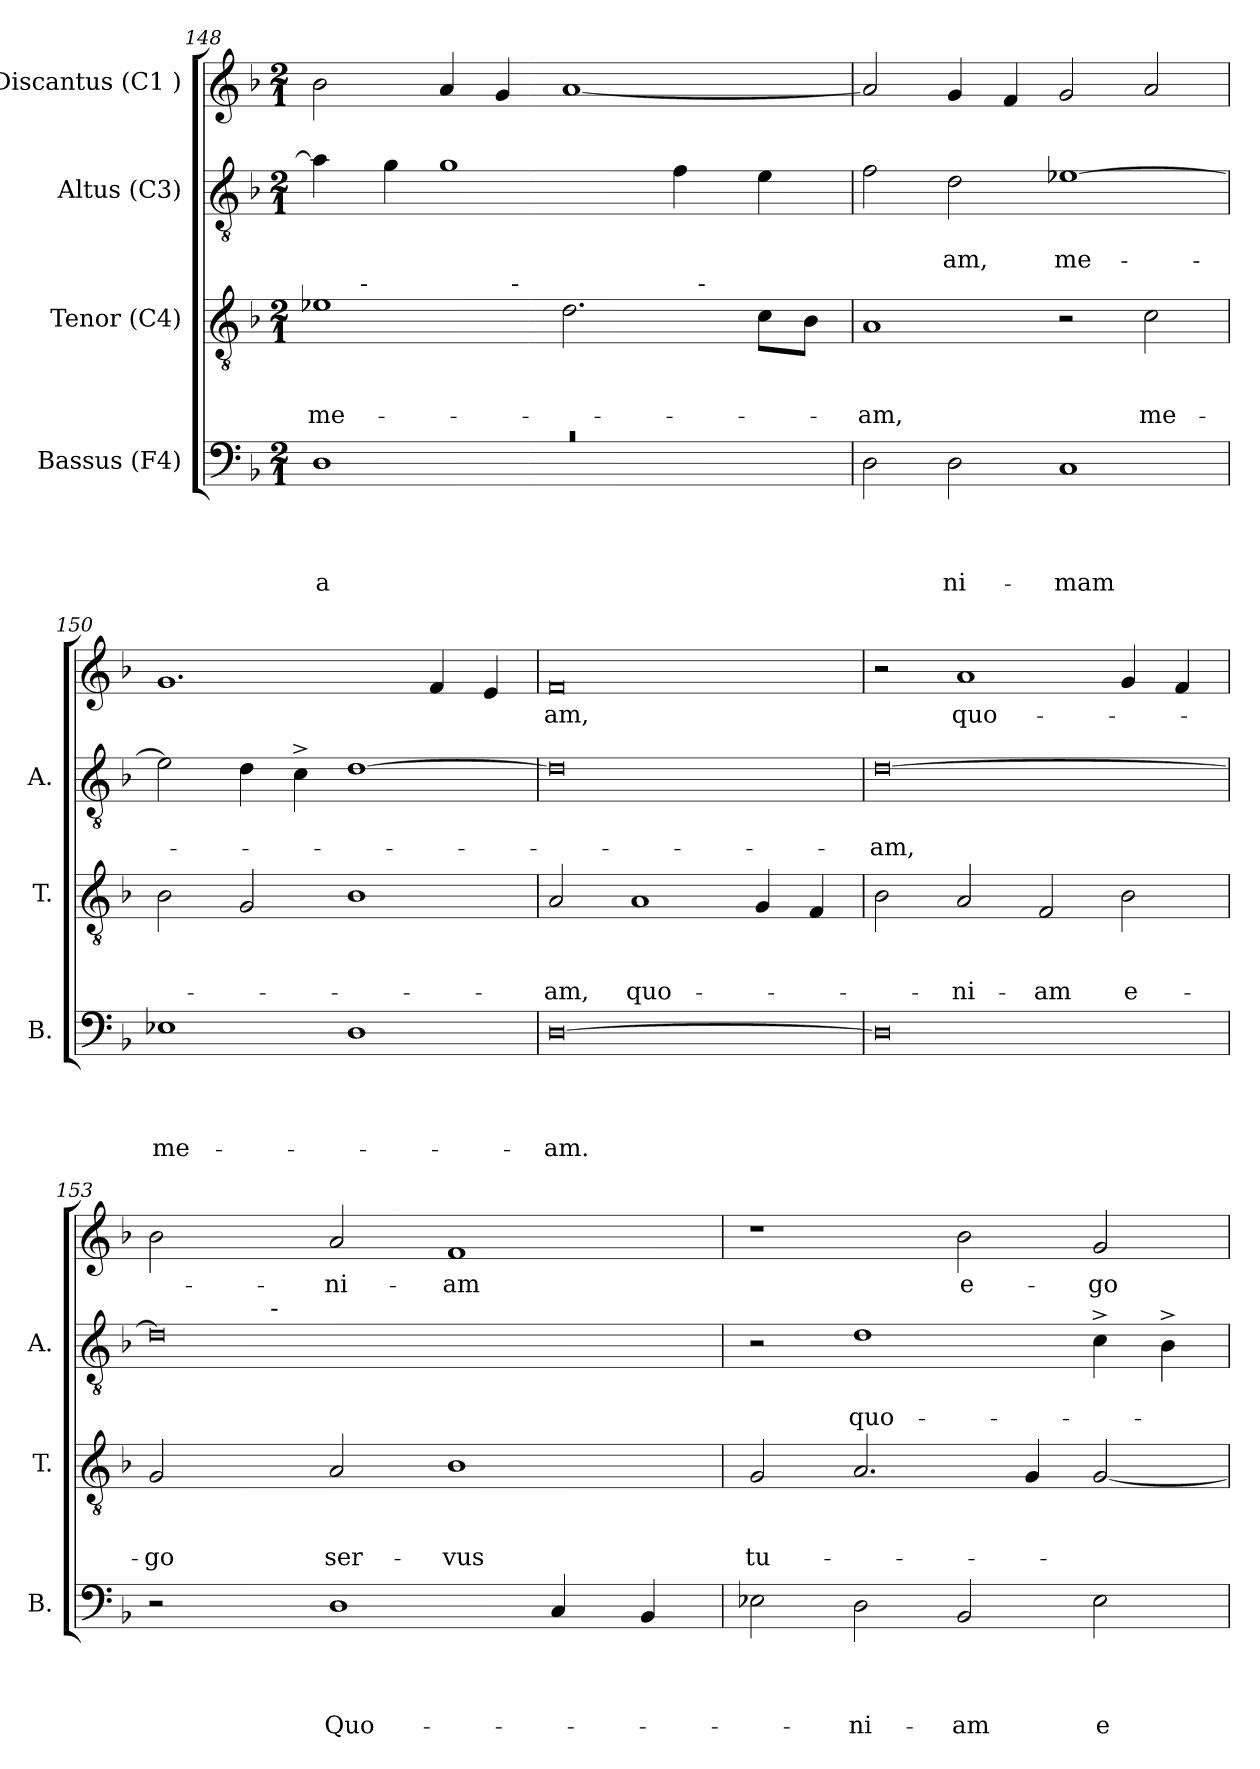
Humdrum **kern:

**kern	**text	**text	**text	**text	**kern	**text	**text	**text	**kern	**text	**text	**kern	**text
*part4	*part4	*part4	*part4	*part4	*part3	*part3	*part3	*part3	*part2	*part2	*part2	*part1	*part1
*staff4	*staff4	*staff4	*staff4	*staff4	*staff3	*staff3	*staff3	*staff3	*staff2	*staff2	*staff2	*staff1	*staff1
*I"Bassus (F4)	*	*	*	*	*I"Tenor (C4)	*	*	*	*I"Altus (C3)	*	*	*I"Discantus (C1 )	*
*I'B.	*	*	*	*	*I'T.	*	*	*	*I'A.	*	*	*	*
!!LO:LB:g=z
*clefF4	*	*	*	*	*clefGv2	*	*	*	*clefGv2	*	*	*clefG2	*
*k[b-]	*	*	*	*	*k[b-]	*	*	*	*k[b-]	*	*	*k[b-]	*
*F:	*	*	*	*	*F:	*	*	*	*F:	*	*	*F:	*
*M2/1	*	*	*	*	*M2/1	*	*	*	*M2/1	*	*	*M2/1	*
=148	=148	=148	=148	=148	=148	=148	=148	=148	=148	=148	=148	=148	=148
!LO:N:vis=1	!	!	!	!LO:LY:b:rj	!	!	!	!LO:LY:b	!	!	!	!	!
*^	*	*	*	*	*^	*	*	*	*	*	*	*	*
*	*	*	*	*	*	*	*^	*	*	*	*	*	*	*	*
*	*	*	*	*	*	*	*	*^	*	*	*	*	*	*	*	*
0rc	1D	.	.	.	a-	1e-X	8.ryy	2ryy	1ryy	.	.	me-	4a\]	.	.	2b-\	.
!	!	!	!	!	!	!	!LO:TX:a:t=-	!	!	!	!	!	!	!	!	!	!
.	.	.	.	.	.	.	1ryy	.	.	.	.	.	.	.	.	.	.
.	.	.	.	.	.	.	.	.	.	.	.	.	4g\	.	.	.	.
.	.	.	.	.	.	.	.	4ryy	.	.	.	.	1g	.	.	4a/	.
.	.	.	.	.	.	.	.	32ryy	.	.	.	.	.	.	.	4g/	.
!	!	!	!	!	!	!	!	!LO:TX:a:t=-	!	!	!	!	!	!	!	!	!
.	.	.	.	.	.	.	.	1ryy	.	.	.	.	.	.	.	.	.
.	1ryy	.	.	.	.	2.d\	.	.	2ryy	.	.	.	.	.	.	[<1a	.
.	.	.	.	.	.	.	2ryy	.	.	.	.	.	.	.	.	.	.
.	.	.	.	.	.	.	.	.	16ryy	.	.	.	4f\	.	.	.	.
!	!	!	!	!	!	!	!	!	!LO:TX:a:t=-	!	!	!	!	!	!	!	!
.	.	.	.	.	.	.	.	.	4..ryy	.	.	.	.	.	.	.	.
.	.	.	.	.	.	.	4ryy	.	.	.	.	.	.	.	.	.	.
.	.	.	.	.	.	8c\L	.	.	.	.	.	.	4e\	.	.	.	.
.	.	.	.	.	.	.	.	8..ryy	.	.	.	.	.	.	.	.	.
.	.	.	.	.	.	8B-\J	.	.	.	.	.	.	.	.	.	.	.
.	.	.	.	.	.	.	16ryy	.	.	.	.	.	.	.	.	.	.
=149	=149	=149	=149	=149	=149	=149	=149	=149	=149	=149	=149	=149	=149	=149	=149	=149	=149
!	!	!	!	!	!	!LO:TX:a:t=-	!	!	!	!	!	!	!	!	!	!	!
!	!	!	!	!	!	!	!	!	!	!	!	!LO:LY:b	!	!	!	!	!
*v	*v	*	*	*	*	*	*	*	*	*	*	*	*	*	*	*	*
*	*	*	*	*	*v	*v	*v	*v	*	*	*	*	*	*	*	*
2D\	.	.	.	.	1A	.	.	-am,	2f\	.	.	2a/]	.
!	!	!	!	!LO:LY:b	!	!	!	!	!	!	!LO:LY:b	!	!
2D\	.	.	.	-ni-	.	.	.	.	2d\	.	-am,	4g/	.
.	.	.	.	.	.	.	.	.	.	.	.	4f/	.
!	!	!	!	!LO:LY:b	!	!	!	!	!	!	!LO:LY:b	!	!
1C	.	.	.	-mam	2r	.	.	.	[>1e-	.	me-	2g/	.
!	!	!	!	!	!	!	!	!LO:LY:b	!	!	!	!	!
.	.	.	.	.	2c\	.	.	me-	.	.	.	2a/	.
=150	=150	=150	=150	=150	=150	=150	=150	=150	=150	=150	=150	=150	=150
!	!	!	!	!LO:LY:b	!	!	!	!	!	!	!	!	!
1E-X	.	.	.	me-	2B-\	.	.	.	2e-\]	.	.	1.g	.
.	.	.	.	.	2G/	.	.	.	4d\	.	.	.	.
.	.	.	.	.	.	.	.	.	4c^>\	.	.	.	.
1D	.	.	.	.	1B-	.	.	.	[>1d	.	.	.	.
.	.	.	.	.	.	.	.	.	.	.	.	4f/	.
.	.	.	.	.	.	.	.	.	.	.	.	4e/	.
=151	=151	=151	=151	=151	=151	=151	=151	=151	=151	=151	=151	=151	=151
!	!	!	!	!LO:LY:b	!	!	!	!LO:LY:b	!	!	!	!	!LO:LY:b
[>0D	.	.	.	-am.	2A/	.	.	-am,	0d]	.	.	0f	-am,
!	!	!	!	!	!	!	!	!LO:LY:b	!	!	!	!	!
.	.	.	.	.	1A	.	.	quo-	.	.	.	.	.
.	.	.	.	.	4G/	.	.	.	.	.	.	.	.
.	.	.	.	.	4F/	.	.	.	.	.	.	.	.
=152	=152	=152	=152	=152	=152	=152	=152	=152	=152	=152	=152	=152	=152
!	!	!	!	!	!	!	!	!	!	!	!LO:LY:b	!	!
0D]	.	.	.	.	2B-\	.	.	.	[<0d	.	-am,	2r	.
!	!	!	!	!	!	!	!	!LO:LY:b	!	!	!	!	!LO:LY:b
.	.	.	.	.	2A/	.	.	-ni-	.	.	.	1a	quo-
!	!	!	!	!	!	!	!	!LO:LY:b	!	!	!	!	!
.	.	.	.	.	2F/	.	.	-am	.	.	.	.	.
!	!	!	!	!	!	!	!	!LO:LY:b	!	!	!	!	!
.	.	.	.	.	2B-\	.	.	e-	.	.	.	4g/	.
.	.	.	.	.	.	.	.	.	.	.	.	4f/	.
!!LO:LB:g=z
=153	=153	=153	=153	=153	=153	=153	=153	=153	=153	=153	=153	=153	=153
!	!	!	!	!	!	!	!	!LO:LY:b	!	!	!	!	!
*	*	*	*	*	*	*	*	*	*^	*	*	*	*
2r	.	.	.	.	2G/	.	.	-go	0d]	6ryy	.	.	2b-\	.
.	.	.	.	.	.	.	.	.	.	12ryy	.	.	.	.
.	.	.	.	.	.	.	.	.	.	24ryy	.	.	.	.
.	.	.	.	.	.	.	.	.	.	96ryy	.	.	.	.
!	!	!	!	!	!	!	!	!	!	!LO:TX:a:t=-	!	!	!	!
.	.	.	.	.	.	.	.	.	.	3%2ryy	.	.	.	.
!	!	!	!	!LO:LY:b	!	!	!	!LO:LY:b	!	!	!	!	!	!LO:LY:b
1D	.	.	.	Quo-	2A/	.	.	ser-	.	.	.	.	2a/	-ni-
.	.	.	.	.	.	.	.	.	.	3%2ryy	.	.	.	.
!	!	!	!	!	!	!	!	!LO:LY:b	!	!	!	!	!	!LO:LY:b
.	.	.	.	.	1B-	.	.	-vus	.	.	.	.	1f	-am
4C/	.	.	.	.	.	.	.	.	.	.	.	.	.	.
.	.	.	.	.	.	.	.	.	.	3ryy	.	.	.	.
4BB-/	.	.	.	.	.	.	.	.	.	.	.	.	.	.
.	.	.	.	.	.	.	.	.	.	48.ryy	.	.	.	.
=154	=154	=154	=154	=154	=154	=154	=154	=154	=154	=154	=154	=154	=154	=154
!	!	!	!	!	!	!	!	!LO:LY:b	!	!	!	!	!	!
*	*	*	*	*	*	*	*	*	*v	*v	*	*	*	*
2E-X\	.	.	.	.	2G/	.	.	tu-	2r	.	.	1r	.
!	!	!	!	!LO:LY:b	!	!	!	!	!	!	!LO:LY:b	!	!
2D\	.	.	.	-ni-	2.A/	.	.	.	1d	.	quo-	.	.
!	!	!	!	!LO:LY:b	!	!	!	!	!	!	!	!	!LO:LY:b
2BB-/	.	.	.	-am	.	.	.	.	.	.	.	2b-\	e-
.	.	.	.	.	4G/	.	.	.	.	.	.	.	.
!	!	!	!	!LO:LY:b	!	!	!	!	!	!	!	!	!LO:LY:b
2E-\	.	.	.	e-	[<2G/	.	.	.	4c^>\	.	.	2g/	-go
.	.	.	.	.	.	.	.	.	4B-^>\	.	.	.	.
=	=	=	=	=	=	=	=	=	=	=	=	=	=
*-	*-	*-	*-	*-	*-	*-	*-	*-	*-	*-	*-	*-	*-
